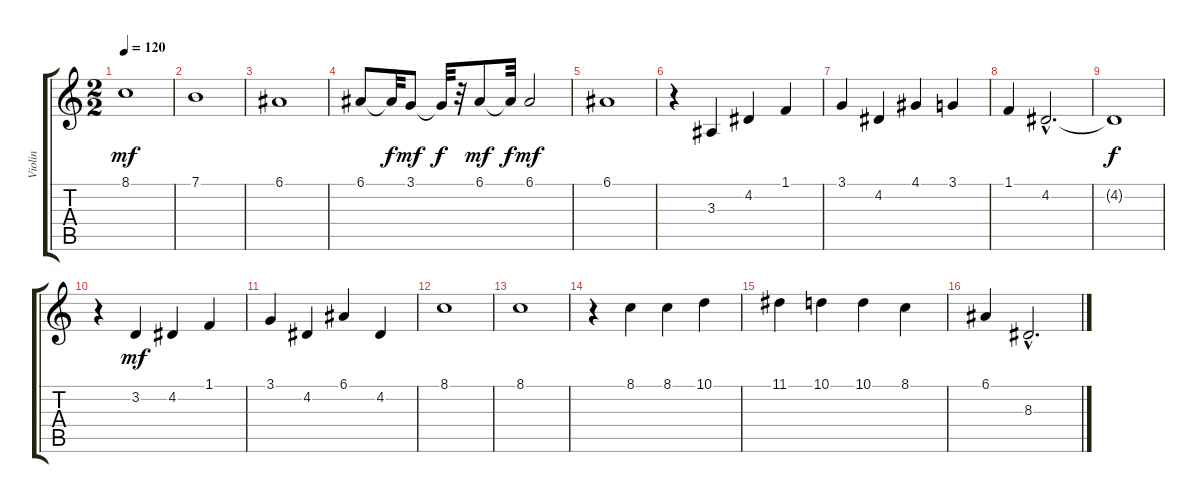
\track ("Violin" "Violin") {instrument violin}
\staff {score tabs}
\tuning (E4 B3 G3 D3 A2 E2) {hide}
\ts (2 2)
\tempo 120
\clef g2
\ks c
8.1.1{dy mf} |
7.1.1 |
6.1.1 |
6.1.8 6.1{t}.32{dy f} 3.1.8{dy mf} 3.1{t}.32{dy f} r.32 6.1.8{dy mf} 6.1{t}.32{dy f} 6.1.2{dy mf} |
6.1.1 |
r.4 3.3.4 4.2.4 1.1.4 |
3.1.4 4.2.4 4.1.4 3.1.4 |
1.1.4 4.2{hac}.2{d} |
4.2{t}.1{dy f} |
r.4 3.2.4{dy mf} 4.2.4 1.1.4 |
3.1.4 4.2.4 6.1.4 4.2.4 |
8.1.1 |
8.1.1 |
r.4 8.1.4 8.1.4 10.1.4 |
11.1.4 10.1.4 10.1.4 8.1.4 |
6.1.4 8.3{hac}.2{d}
